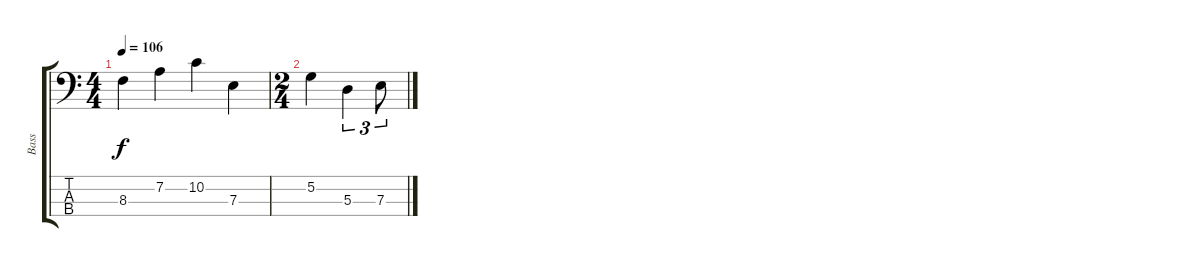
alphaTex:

\track ("Bass" "Bass") {instrument electricbassfinger}
\staff {score tabs}
\tuning (G2 D2 A1 E1) {hide}
\ts (4 4)
\tempo 106
\clef f4
\ks c
8.3.4{dy f} 7.2.4 10.2.4 7.3.4 |
\ts (2 4)
5.2.4 5.3.4{tu (3 2)} 7.3.8{tu (3 2)}
